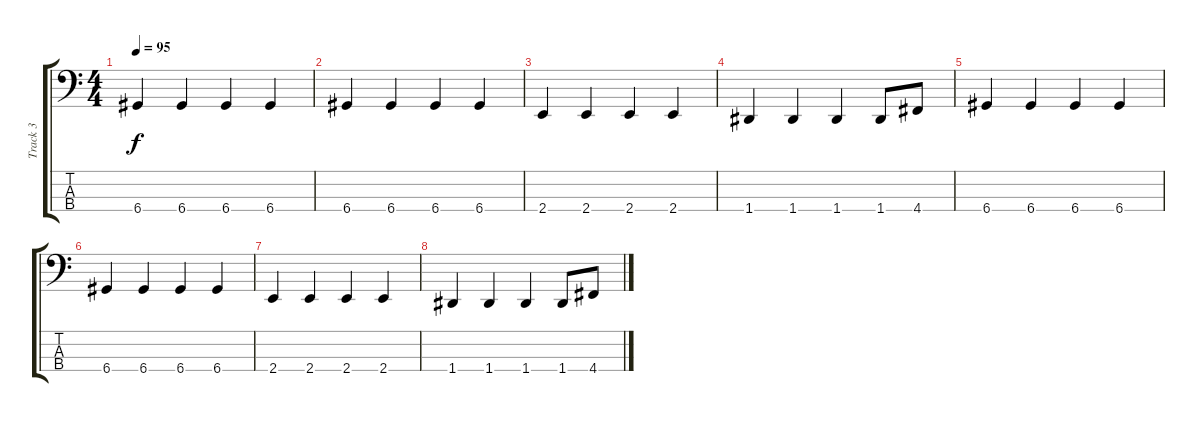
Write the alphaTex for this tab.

\track ("Track 3" "Track 3") {instrument electricbassfinger}
\staff {score tabs}
\tuning (G2 D2 A1 D1) {hide}
\ts (4 4)
\tempo 95
\clef f4
\ks c
6.4.4{dy f} 6.4.4 6.4.4 6.4.4 |
6.4.4 6.4.4 6.4.4 6.4.4 |
2.4.4 2.4.4 2.4.4 2.4.4 |
1.4.4 1.4.4 1.4.4 1.4.8 4.4.8 |
6.4.4 6.4.4 6.4.4 6.4.4 |
6.4.4 6.4.4 6.4.4 6.4.4 |
2.4.4 2.4.4 2.4.4 2.4.4 |
1.4.4 1.4.4 1.4.4 1.4.8 4.4.8
